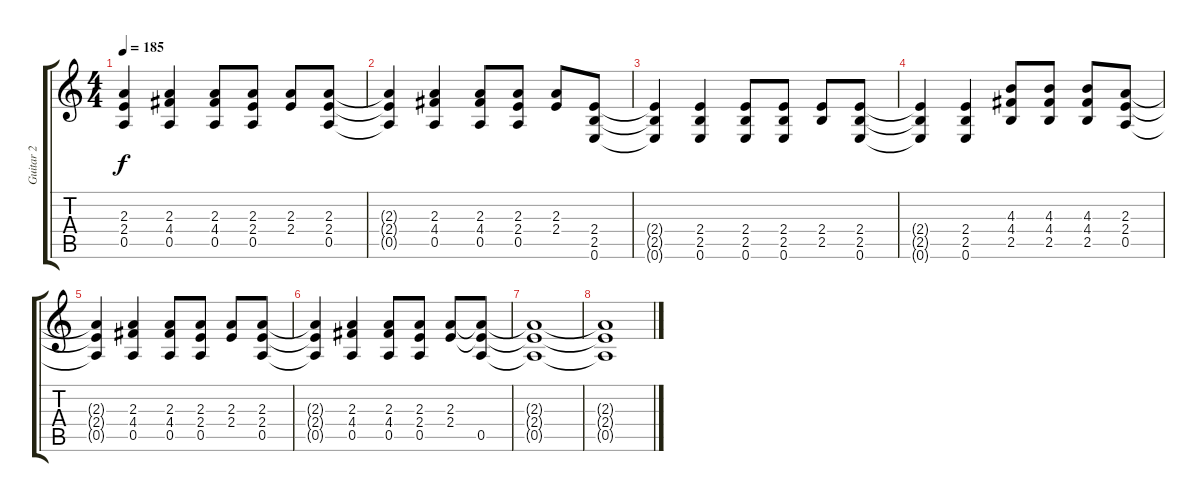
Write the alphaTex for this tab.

\track ("Guitar 2" "Guitar 2") {instrument distortionguitar}
\staff {score tabs}
\tuning (E4 B3 G3 D3 A2 E2) {hide}
\ts (4 4)
\tempo 185
\clef g2
\ks c
(2.3{t} 2.4{t} 0.5{t}).4{dy f} (2.3 4.4 0.5).4 (2.3 4.4 0.5).8 (2.3 2.4 0.5).8 (2.3 2.4).8 (2.3 2.4 0.5).8 |
(2.3{t} 2.4{t} 0.5{t}).4 (2.3 4.4 0.5).4 (2.3 4.4 0.5).8 (2.3 2.4 0.5).8 (2.3 2.4).8 (2.4 2.5 0.6).8 |
(2.4{t} 2.5{t} 0.6{t}).4 (2.4 2.5 0.6).4 (2.4 2.5 0.6).8 (2.4 2.5 0.6).8 (2.4 2.5).8 (2.4 2.5 0.6).8 |
(2.4{t} 2.5{t} 0.6{t}).4 (2.4 2.5 0.6).4 (4.3 4.4 2.5).8 (4.3 4.4 2.5).8 (4.3 4.4 2.5).8 (2.3 2.4 0.5).8 |
(2.3{t} 2.4{t} 0.5{t}).4 (2.3 4.4 0.5).4 (2.3 4.4 0.5).8 (2.3 2.4 0.5).8 (2.3 2.4).8 (2.3 2.4 0.5).8 |
(2.3{t} 2.4{t} 0.5{t}).4 (2.3 4.4 0.5).4 (2.3 4.4 0.5).8 (2.3 2.4 0.5).8 (2.3 2.4).8 (2.3{t} 2.4{t} 0.5).8 |
(2.3{t} 2.4{t} 0.5{t}).1 |
(2.3{t} 2.4{t} 0.5{t}).1
